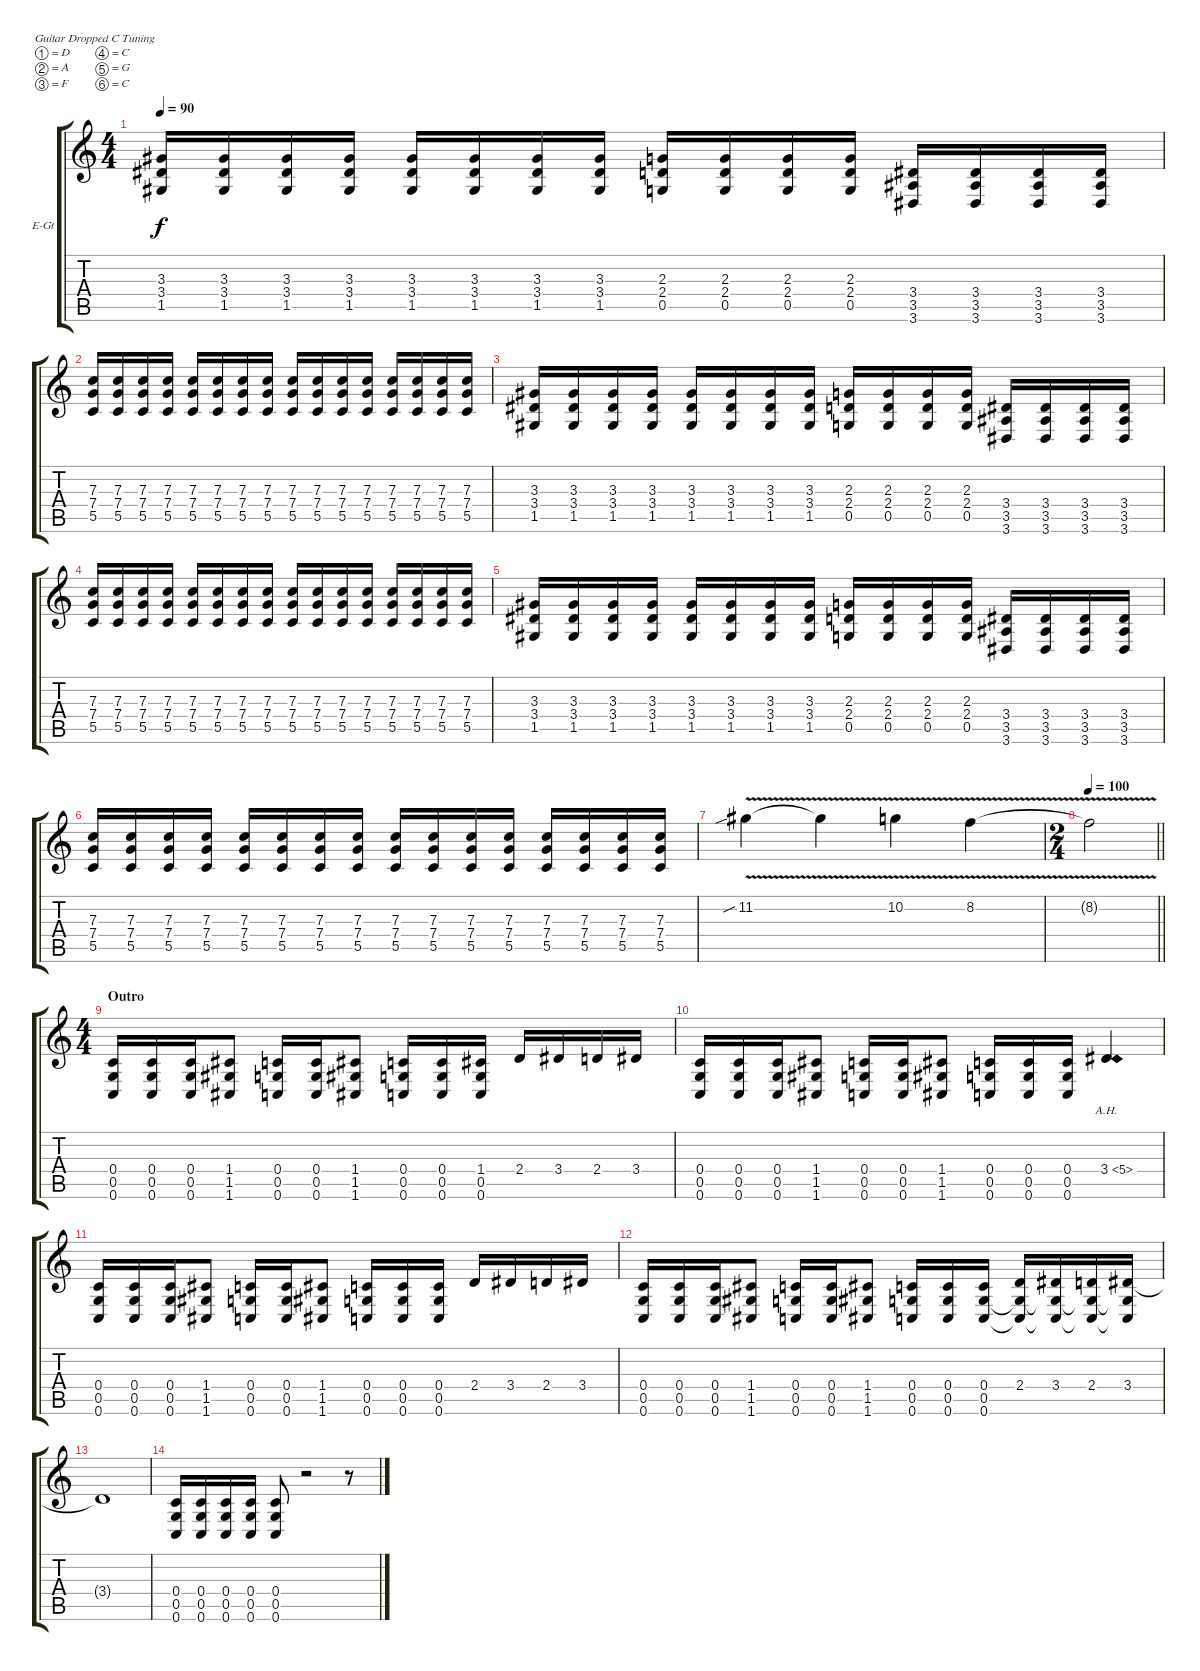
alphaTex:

\bracketExtendMode groupsimilarinstruments
\firstSystemTrackNameOrientation horizontal
\otherSystemsTrackNameOrientation horizontal
\track ("Matthew Tuck" "E-Gt") {instrument overdrivenguitar}
\staff {score tabs}
\tuning (D4 A3 F3 C3 G2 C2)
\ts (4 4)
\tempo 90
\clef g2
\ks c
(3.3 3.4 1.5).16{dy f} (3.3 3.4 1.5).16 (3.3 3.4 1.5).16 (3.3 3.4 1.5).16 (3.3 3.4 1.5).16 (3.3 3.4 1.5).16 (3.3 3.4 1.5).16 (3.3 3.4 1.5).16 (2.3 2.4 0.5).16 (2.3 2.4 0.5).16 (2.3 2.4 0.5).16 (2.3 2.4 0.5).16 (3.4 3.5 3.6).16 (3.4 3.5 3.6).16 (3.4 3.5 3.6).16 (3.4 3.5 3.6).16 |
(7.3 7.4 5.5).16 (7.3 7.4 5.5).16 (7.3 7.4 5.5).16 (7.3 7.4 5.5).16 (7.3 7.4 5.5).16 (7.3 7.4 5.5).16 (7.3 7.4 5.5).16 (7.3 7.4 5.5).16 (7.3 7.4 5.5).16 (7.3 7.4 5.5).16 (7.3 7.4 5.5).16 (7.3 7.4 5.5).16 (7.3 7.4 5.5).16 (7.3 7.4 5.5).16 (7.3 7.4 5.5).16 (7.3 7.4 5.5).16 |
(3.3 3.4 1.5).16 (3.3 3.4 1.5).16 (3.3 3.4 1.5).16 (3.3 3.4 1.5).16 (3.3 3.4 1.5).16 (3.3 3.4 1.5).16 (3.3 3.4 1.5).16 (3.3 3.4 1.5).16 (2.3 2.4 0.5).16 (2.3 2.4 0.5).16 (2.3 2.4 0.5).16 (2.3 2.4 0.5).16 (3.4 3.5 3.6).16 (3.4 3.5 3.6).16 (3.4 3.5 3.6).16 (3.4 3.5 3.6).16 |
(7.3 7.4 5.5).16 (7.3 7.4 5.5).16 (7.3 7.4 5.5).16 (7.3 7.4 5.5).16 (7.3 7.4 5.5).16 (7.3 7.4 5.5).16 (7.3 7.4 5.5).16 (7.3 7.4 5.5).16 (7.3 7.4 5.5).16 (7.3 7.4 5.5).16 (7.3 7.4 5.5).16 (7.3 7.4 5.5).16 (7.3 7.4 5.5).16 (7.3 7.4 5.5).16 (7.3 7.4 5.5).16 (7.3 7.4 5.5).16 |
(3.3 3.4 1.5).16 (3.3 3.4 1.5).16 (3.3 3.4 1.5).16 (3.3 3.4 1.5).16 (3.3 3.4 1.5).16 (3.3 3.4 1.5).16 (3.3 3.4 1.5).16 (3.3 3.4 1.5).16 (2.3 2.4 0.5).16 (2.3 2.4 0.5).16 (2.3 2.4 0.5).16 (2.3 2.4 0.5).16 (3.4 3.5 3.6).16 (3.4 3.5 3.6).16 (3.4 3.5 3.6).16 (3.4 3.5 3.6).16 |
(7.3 7.4 5.5).16 (7.3 7.4 5.5).16 (7.3 7.4 5.5).16 (7.3 7.4 5.5).16 (7.3 7.4 5.5).16 (7.3 7.4 5.5).16 (7.3 7.4 5.5).16 (7.3 7.4 5.5).16 (7.3 7.4 5.5).16 (7.3 7.4 5.5).16 (7.3 7.4 5.5).16 (7.3 7.4 5.5).16 (7.3 7.4 5.5).16 (7.3 7.4 5.5).16 (7.3 7.4 5.5).16 (7.3 7.4 5.5).16 |
11.2{v sib}.4 11.2{v t}.4 10.2{v}.4 8.2{v}.4 |
\ts (2 4)
\beaming (8 2 2)
\tempo 100
\barLineRight lightlight
8.2{v t}.2 |
\ts (4 4)
\beaming (8 2 2 2 2)
\section ("" "Outro")
(0.5 0.6 0.4).16 (0.5 0.6 0.4).16 (0.5 0.6 0.4).16 (1.5 1.6 1.4).8 (0.5 0.6 0.4).16 (0.5 0.6 0.4).16 (1.5 1.6 1.4).8 (0.5 0.6 0.4).16 (0.5 0.6 0.4).16 (0.5 0.6 1.4).16 2.4.16 3.4.16 2.4.16 3.4.16 |
(0.5 0.6 0.4).16 (0.5 0.6 0.4).16 (0.5 0.6 0.4).16 (1.5 1.6 1.4).8 (0.5 0.6 0.4).16 (0.5 0.6 0.4).16 (1.5 1.6 1.4).8 (0.5 0.6 0.4).16 (0.5 0.6 0.4).16 (0.5 0.6 0.4).16 3.4{ah 2}.4 |
(0.5 0.6 0.4).16 (0.5 0.6 0.4).16 (0.5 0.6 0.4).16 (1.5 1.6 1.4).8 (0.5 0.6 0.4).16 (0.5 0.6 0.4).16 (1.5 1.6 1.4).8 (0.5 0.6 0.4).16 (0.5 0.6 0.4).16 (0.5 0.6 0.4).16 2.4.16 3.4.16 2.4.16 3.4.16 |
(0.5 0.6 0.4).16 (0.5 0.6 0.4).16 (0.5 0.6 0.4).16 (1.5 1.6 1.4).8 (0.5 0.6 0.4).16 (0.5 0.6 0.4).16 (1.5 1.6 1.4).8 (0.5 0.6 0.4).16 (0.5 0.6 0.4).16 (0.5 0.6 0.4).16 (2.4 0.5{t} 0.6{t}).16 (3.4 0.5{t} 0.6{t}).16 (2.4 0.5{t} 0.6{t}).16 (3.4 0.5{t} 0.6{t}).16 |
3.4{t}.1 |
(0.5 0.6 0.4).16 (0.5 0.6 0.4).16 (0.5 0.6 0.4).16 (0.5 0.6 0.4).16 (0.5 0.6 0.4).8 r.2 r.8
